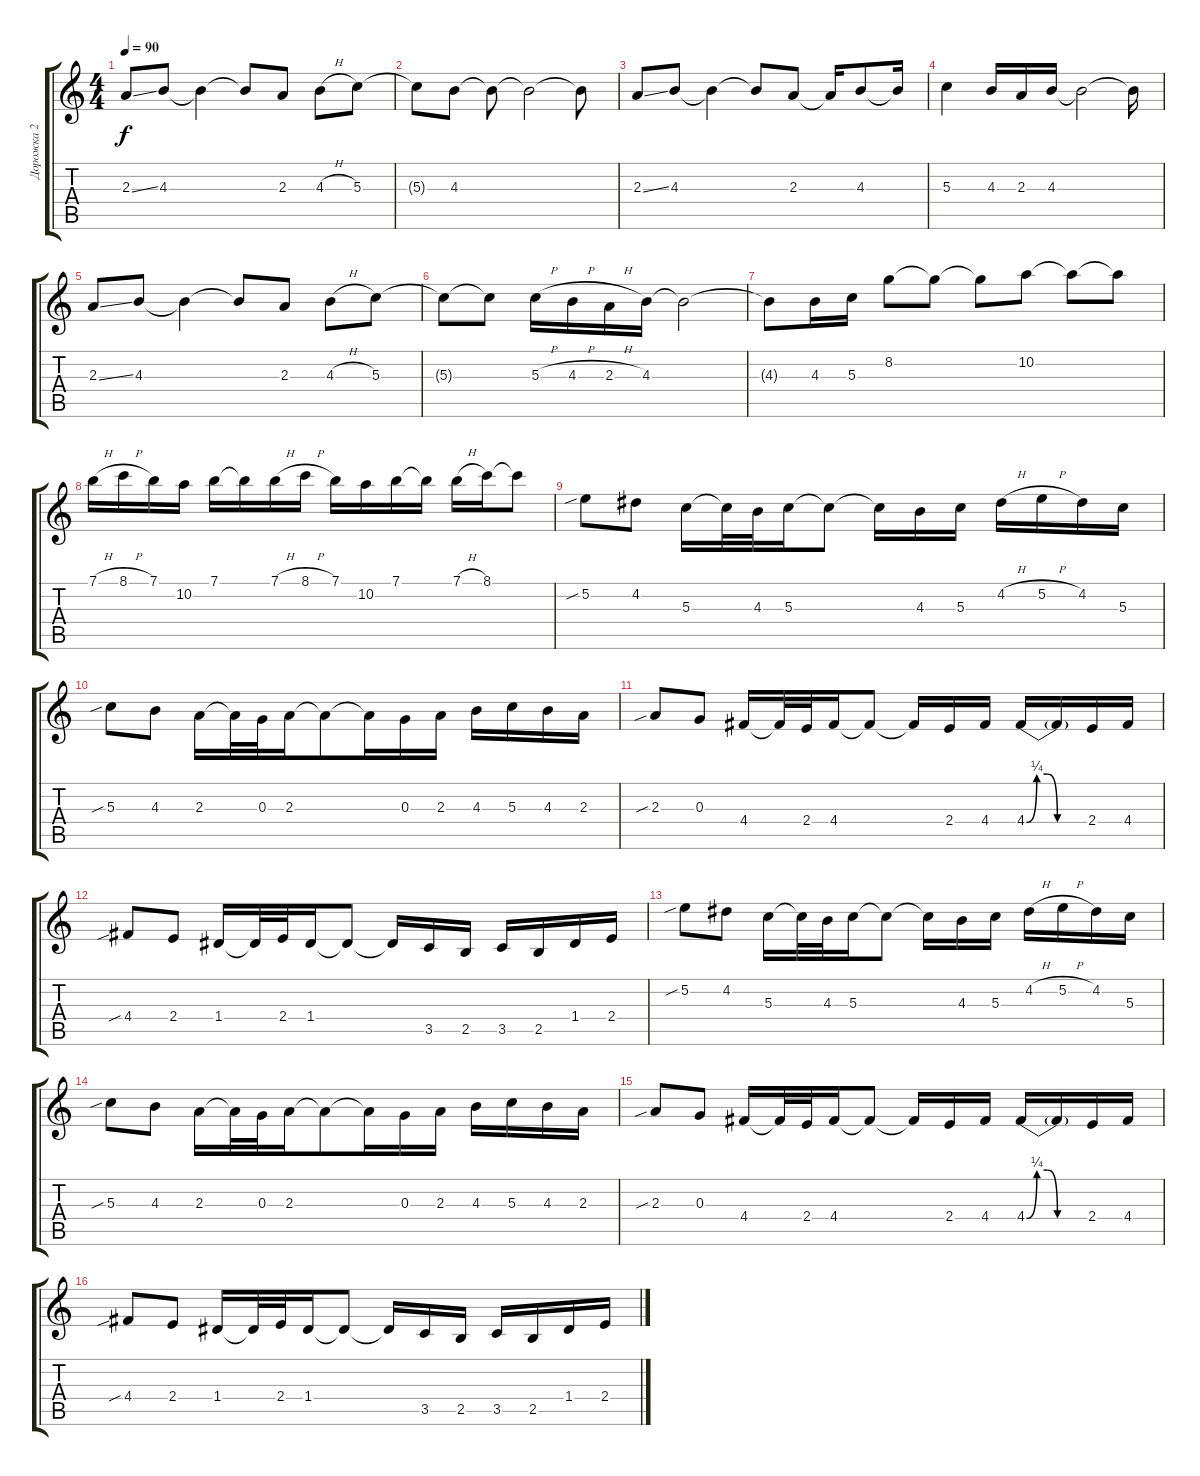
\track ("Дорожка 2" "Дорожка 2") {instrument overdrivenguitar}
\staff {score tabs}
\tuning (E4 B3 G3 D3 A2 E2) {hide}
\ts (4 4)
\tempo 90
\clef g2
\ks c
2.3{ss}.8{dy f} 4.3.8 4.3{t}.4 4.3{t}.8 2.3.8 4.3{h}.8 5.3.8 |
5.3{t}.8 4.3.8 4.3{t}.8 4.3{t}.2 4.3{t}.8 |
2.3{ss}.8 4.3.8 4.3{t}.4 4.3{t}.8 2.3.8 2.3{t}.16 4.3.8 4.3{t}.16 |
5.3.4 4.3.16 2.3.16 4.3.16 4.3{t}.2 4.3{t}.16 |
2.3{ss}.8 4.3.8 4.3{t}.4 4.3{t}.8 2.3.8 4.3{h}.8 5.3.8 |
5.3{t}.8 5.3{t}.8 5.3{h}.16 4.3{h}.16 2.3{h}.16 4.3.16 4.3{t}.2 |
4.3{t}.8 4.3.16 5.3.16 8.2.8 8.2{t}.8 8.2{t}.8 10.2.8 10.2{t}.8 10.2{t}.8 |
7.1{h}.16 8.1{h}.16 7.1.16 10.2.16 7.1.16 7.1{t}.16 7.1{h}.16 8.1{h}.16 7.1.16 10.2.16 7.1.16 7.1{t}.16 7.1{h}.16 8.1.16 8.1{t}.8 |
5.2{sib}.8 4.2.8 5.3.16 5.3{t}.32 4.3.32 5.3.16 5.3{t}.8 5.3{t}.16 4.3.16 5.3.16 4.2{h}.16 5.2{h}.16 4.2.16 5.3.16 |
5.3{sib}.8{beam Down} 4.3.8{beam Down} 2.3.16{beam Down beam merge} 2.3{t}.32{beam Down beam merge} 0.3.32{beam Down beam merge} 2.3.16{beam Down beam merge} 2.3{t}.8{beam Down beam merge} 2.3{t}.16{beam Down beam merge} 0.3.16{beam Down beam merge} 2.3.16{beam Down} 4.3.16{beam Down} 5.3.16{beam Down} 4.3.16{beam Down} 2.3.16{beam Down} |
2.3{sib}.8 0.3.8 4.4.16 4.4{t}.32 2.4.32 4.4.16 4.4{t}.8 4.4{t}.16 2.4.16 4.4.16 4.4{be (custom 0 0 10 1 20 1 30 0 60 0)}.16 4.4{t}.16 2.4.16 4.4.16 |
4.4{sib}.8 2.4.8 1.4.16 1.4{t}.32 2.4.32 1.4.16 1.4{t}.8 1.4{t}.16 3.5.16 2.5.16 3.5.16 2.5.16 1.4.16 2.4.16 |
5.2{sib}.8 4.2.8 5.3.16 5.3{t}.32 4.3.32 5.3.16 5.3{t}.8 5.3{t}.16 4.3.16 5.3.16 4.2{h}.16 5.2{h}.16 4.2.16 5.3.16 |
5.3{sib}.8{beam Down} 4.3.8{beam Down} 2.3.16{beam Down beam merge} 2.3{t}.32{beam Down beam merge} 0.3.32{beam Down beam merge} 2.3.16{beam Down beam merge} 2.3{t}.8{beam Down beam merge} 2.3{t}.16{beam Down beam merge} 0.3.16{beam Down beam merge} 2.3.16{beam Down} 4.3.16{beam Down} 5.3.16{beam Down} 4.3.16{beam Down} 2.3.16{beam Down} |
2.3{sib}.8 0.3.8 4.4.16 4.4{t}.32 2.4.32 4.4.16 4.4{t}.8 4.4{t}.16 2.4.16 4.4.16 4.4{be (custom 0 0 10 1 20 1 30 0 60 0)}.16 4.4{t}.16 2.4.16 4.4.16 |
4.4{sib}.8 2.4.8 1.4.16 1.4{t}.32 2.4.32 1.4.16 1.4{t}.8 1.4{t}.16 3.5.16 2.5.16 3.5.16 2.5.16 1.4.16 2.4.16
